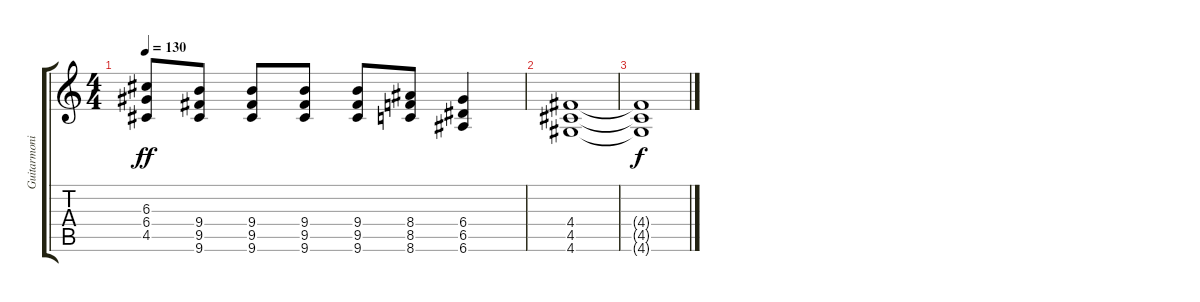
\track ("Guitarmonics" "Guitarmoni") {instrument acousticguitarsteel}
\staff {score tabs}
\tuning (E4 B3 G3 D3 A2 E2) {hide}
\ts (4 4)
\tempo 130
\clef g2
\ks c
(6.3 6.4 4.5).8{dy ff} (9.4 9.5 9.6).8 (9.4 9.5 9.6).8 (9.4 9.5 9.6).8 (9.4 9.5 9.6).8 (8.4 8.5 8.6).8 (6.4 6.5 6.6).4 |
(4.4 4.5 4.6).1 |
(4.4{t} 4.5{t} 4.6{t}).1{dy f}
